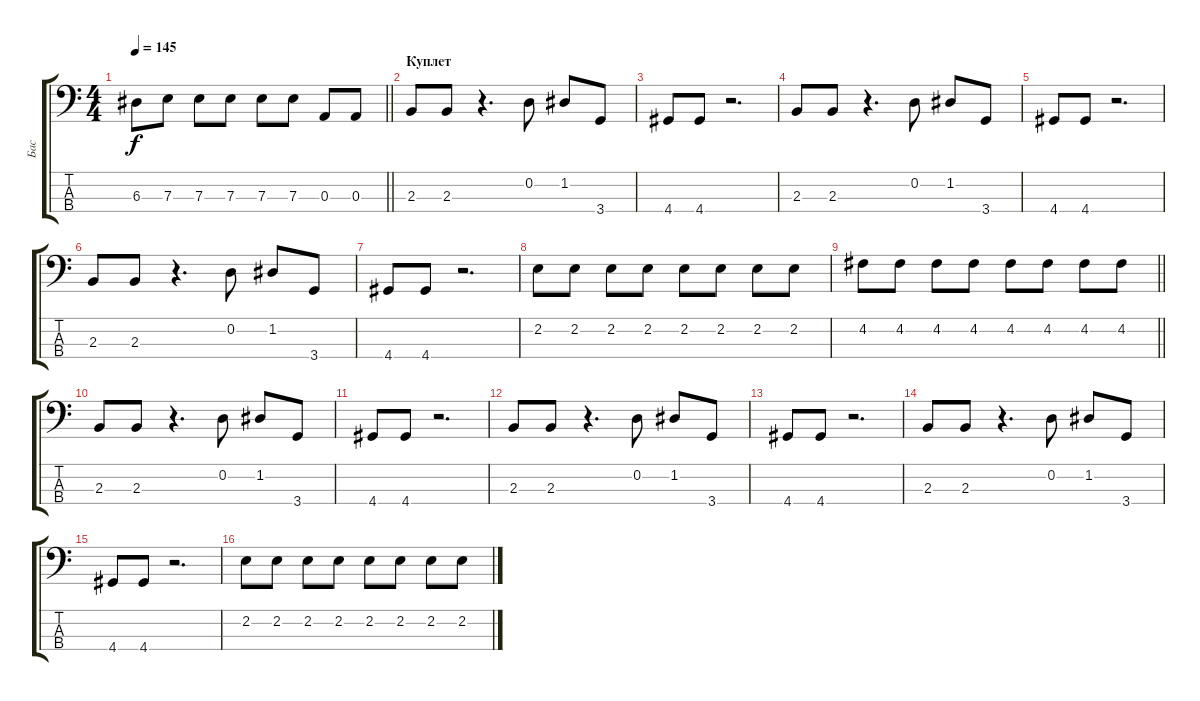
\track ("Бас" "Бас") {instrument electricbassfinger}
\staff {score tabs}
\tuning (G2 D2 A1 E1) {hide}
\ts (4 4)
\tempo 145
\clef f4
\barLineRight lightlight
\ks c
6.3.8{dy f} 7.3.8 7.3.8 7.3.8 7.3.8 7.3.8 0.3.8 0.3.8 |
\section ("" "Куплет")
2.3.8 2.3.8 r.4{d} 0.2.8 1.2.8 3.4.8 |
4.4.8 4.4.8 r.2{d} |
2.3.8 2.3.8 r.4{d} 0.2.8 1.2.8 3.4.8 |
4.4.8 4.4.8 r.2{d} |
2.3.8 2.3.8 r.4{d} 0.2.8 1.2.8 3.4.8 |
4.4.8 4.4.8 r.2{d} |
2.2.8 2.2.8 2.2.8 2.2.8 2.2.8 2.2.8 2.2.8 2.2.8 |
\barLineRight lightlight
4.2.8 4.2.8 4.2.8 4.2.8 4.2.8 4.2.8 4.2.8 4.2.8 |
2.3.8 2.3.8 r.4{d} 0.2.8 1.2.8 3.4.8 |
4.4.8 4.4.8 r.2{d} |
2.3.8 2.3.8 r.4{d} 0.2.8 1.2.8 3.4.8 |
4.4.8 4.4.8 r.2{d} |
2.3.8 2.3.8 r.4{d} 0.2.8 1.2.8 3.4.8 |
4.4.8 4.4.8 r.2{d} |
2.2.8 2.2.8 2.2.8 2.2.8 2.2.8 2.2.8 2.2.8 2.2.8
